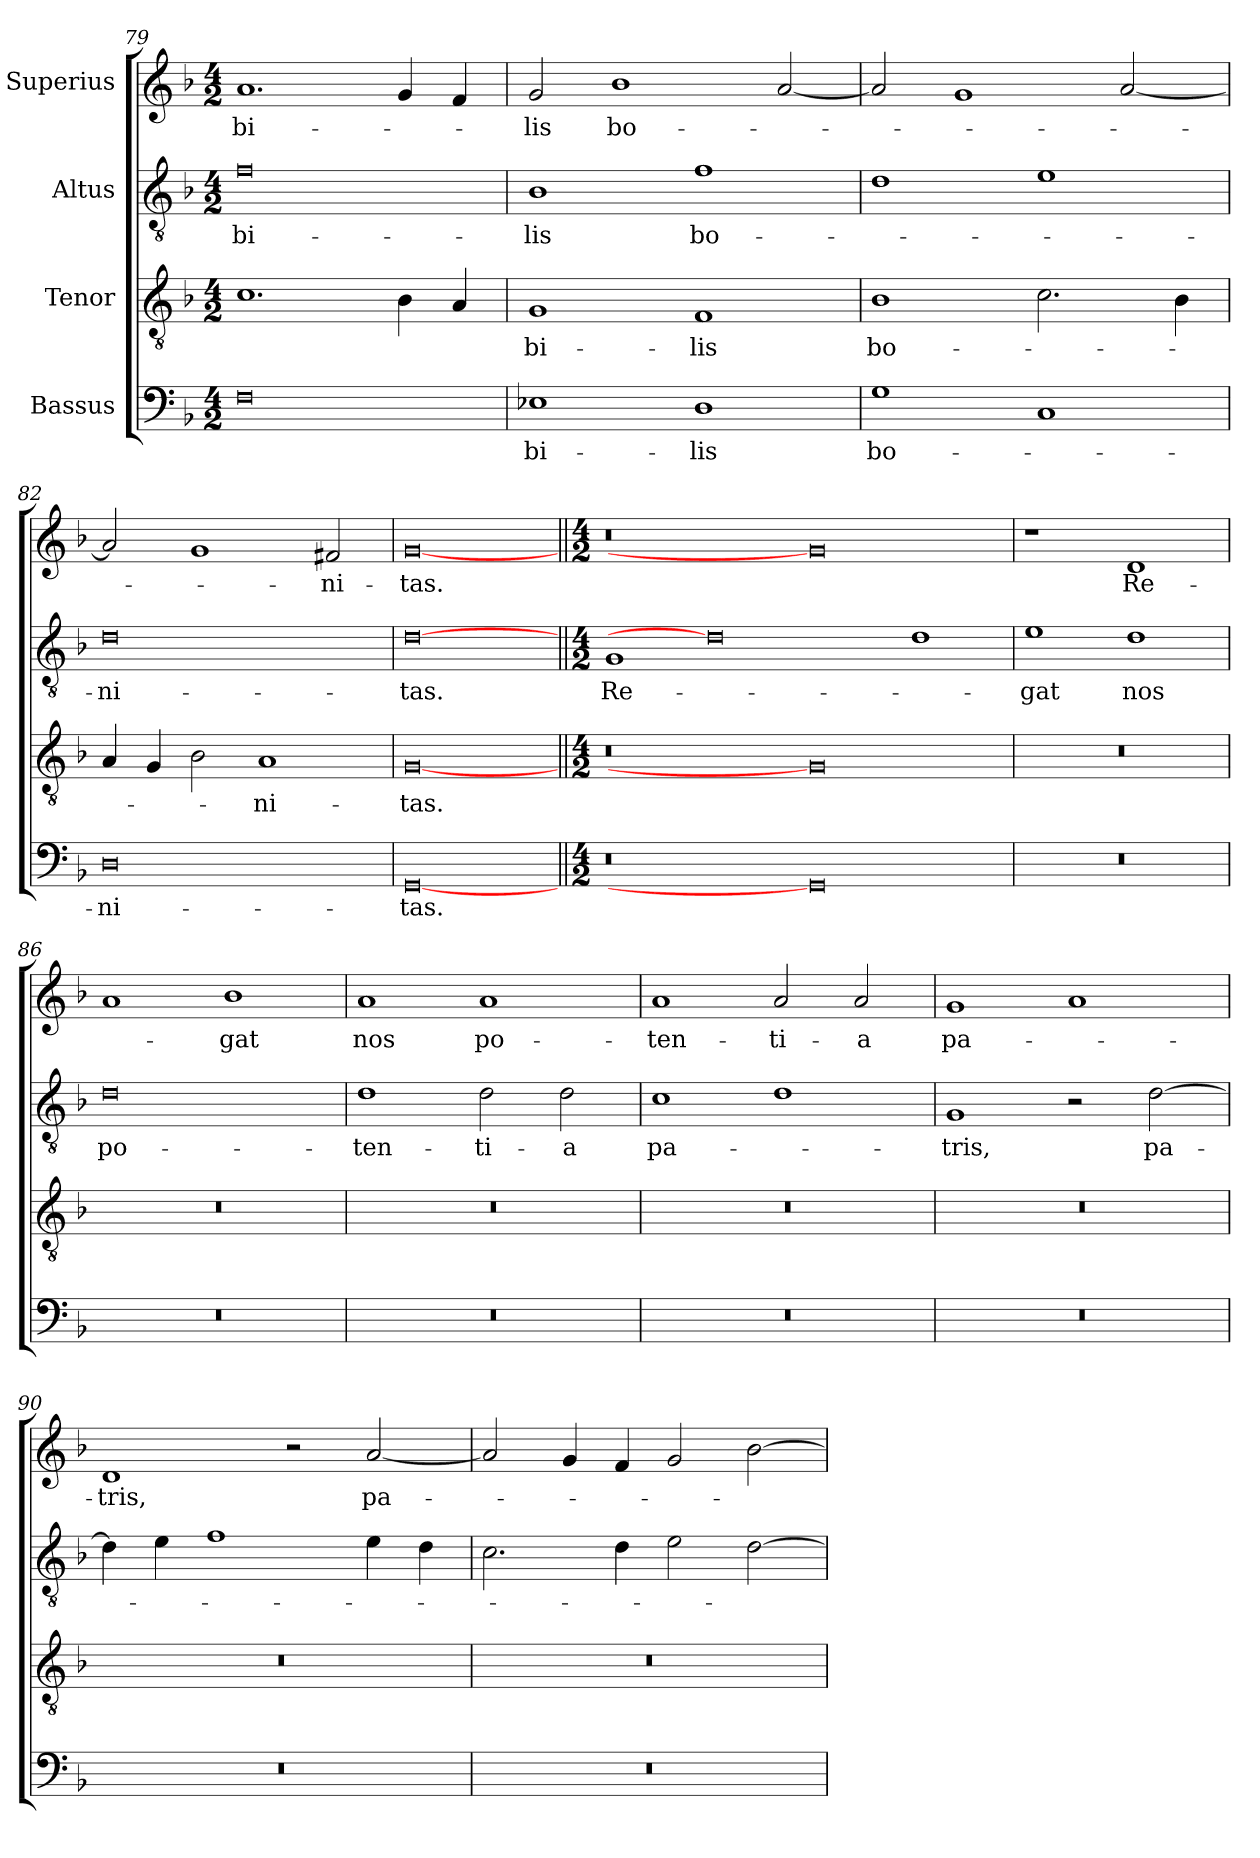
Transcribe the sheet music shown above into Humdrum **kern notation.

**kern	**text	**kern	**text	**kern	**text	**kern	**text
*part4	*part4	*part3	*part3	*part2	*part2	*part1	*part1
*staff4	*staff4	*staff3	*staff3	*staff2	*staff2	*staff1	*staff1
*I"Bassus	*	*I"Tenor	*	*I"Altus	*	*I"Superius	*
*clefF4	*	*clefGv2	*	*clefGv2	*	*clefG2	*
*k[b-]	*	*k[b-]	*	*k[b-]	*	*k[b-]	*
*M4/2	*	*M4/2	*	*M4/2	*	*M4/2	*
=79	=79	=79	=79	=79	=79	=79	=79
!	!	!	!	!	!LO:LY:b	!	!LO:LY:b
0F	.	1.c	.	0f	-bi-	1.a	-bi-
.	.	4B-\	.	.	.	4g/	.
.	.	4A/	.	.	.	4f/	.
=80	=80	=80	=80	=80	=80	=80	=80
!	!LO:LY:b	!	!LO:LY:b	!	!LO:LY:b	!	!LO:LY:b
1E-X	-bi-	1G	-bi-	1B-	-lis	2g/	-lis
!	!	!	!	!	!	!	!LO:LY:b
.	.	.	.	.	.	1b-	bo-
!	!LO:LY:b	!	!LO:LY:b	!	!LO:LY:b	!	!
1D	-lis	1F	-lis	1f	bo-	.	.
.	.	.	.	.	.	[2a	.
=81	=81	=81	=81	=81	=81	=81	=81
!	!LO:LY:b	!	!LO:LY:b	!	!	!	!
1G	bo-	1B-	bo-	1d	.	2a/]	.
.	.	.	.	.	.	1g	.
1C	.	2.c\	.	1e	.	.	.
.	.	.	.	.	.	[2a	.
.	.	4B-\	.	.	.	.	.
=82	=82	=82	=82	=82	=82	=82	=82
!	!LO:LY:b	!	!	!	!LO:LY:b	!	!
0D	-ni-	4A/	.	0d	-ni-	2a/]	.
.	.	4G/	.	.	.	.	.
.	.	2B-\	.	.	.	1g	.
!	!	!	!LO:LY:b	!	!	!	!
.	.	1A	-ni-	.	.	.	.
!	!	!	!	!	!	!	!LO:LY:b
.	.	.	.	.	.	2f#X/	-ni-
=83	=83	=83	=83	=83	=83	=83	=83
!	!LO:LY:b	!	!LO:LY:b	!	!LO:LY:b	!	!LO:LY:b
[0GG/	-tas.	[0G/	-tas.	[0d\	-tas.	[0g/	-tas.
!!LO:PB:g=z
=84||	=84||	=84||	=84||	=84||	=84||	=84||	=84||
*M4/2	*	*M4/2	*	*M4/2	*	*M4/2	*
!	!	!	!	!	!LO:LY:b	!	!
0r	.	0r	.	1G	Re-	0r	.
.	.	.	.	0d\]	.	.	.
0GG/]	.	0G/]	.	.	.	0g/]	.
.	.	.	.	1d	.	.	.
=85	=85	=85	=85	=85	=85	=85	=85
!	!	!	!	!	!LO:LY:b	!	!
0r	.	0r	.	1e	-gat	1r	.
!	!	!	!	!	!LO:LY:b	!	!LO:LY:b
.	.	.	.	1d	nos	1d	Re-
=86	=86	=86	=86	=86	=86	=86	=86
!	!	!	!	!	!LO:LY:b	!	!
0r	.	0r	.	0d	po-	1a	.
!	!	!	!	!	!	!	!LO:LY:b
.	.	.	.	.	.	1b-	-gat
=87	=87	=87	=87	=87	=87	=87	=87
!	!	!	!	!	!LO:LY:b	!	!LO:LY:b
0r	.	0r	.	1d	-ten-	1a	nos
!	!	!	!	!	!LO:LY:b	!	!LO:LY:b
.	.	.	.	2d\	-ti-	1a	po-
!	!	!	!	!	!LO:LY:b	!	!
.	.	.	.	2d\	-a	.	.
=88	=88	=88	=88	=88	=88	=88	=88
!	!	!	!	!	!LO:LY:b	!	!LO:LY:b
0r	.	0r	.	1c	pa-	1a	-ten-
!	!	!	!	!	!	!	!LO:LY:b
.	.	.	.	1d	.	2a/	-ti-
!	!	!	!	!	!	!	!LO:LY:b
.	.	.	.	.	.	2a/	-a
=89	=89	=89	=89	=89	=89	=89	=89
!	!	!	!	!	!LO:LY:b	!	!LO:LY:b
0r	.	0r	.	1G	-tris,	1g	pa-
.	.	.	.	2r	.	1a	.
!	!	!	!	!	!LO:LY:b	!	!
.	.	.	.	[2d\	pa-	.	.
=90	=90	=90	=90	=90	=90	=90	=90
!	!	!	!	!	!	!	!LO:LY:b
0r	.	0r	.	4d\]	.	1d	-tris,
.	.	.	.	4e\	.	.	.
.	.	.	.	1f	.	.	.
.	.	.	.	.	.	2r	.
!	!	!	!	!	!	!	!LO:LY:b
.	.	.	.	4e\	.	[2a	pa-
.	.	.	.	4d\	.	.	.
!!LO:LB:g=z
=91	=91	=91	=91	=91	=91	=91	=91
0r	.	0r	.	2.c\	.	2a/]	.
.	.	.	.	.	.	4g/	.
.	.	.	.	4d\	.	4f/	.
.	.	.	.	2e\	.	2g/	.
.	.	.	.	[2d\	.	[2b-\	.
=	=	=	=	=	=	=	=
*-	*-	*-	*-	*-	*-	*-	*-
